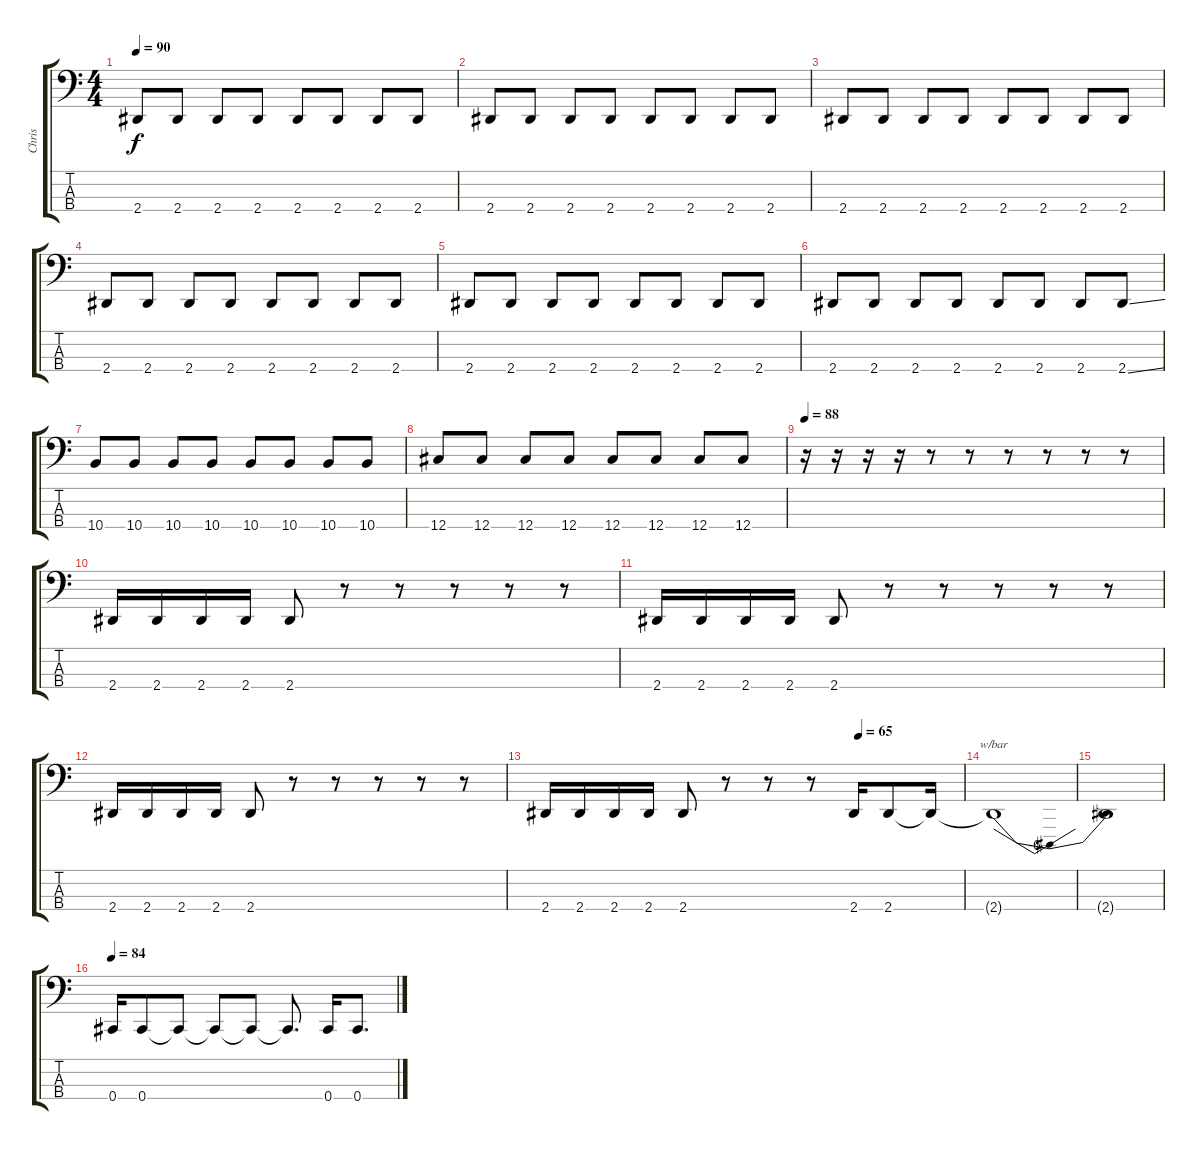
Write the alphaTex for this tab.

\track ("Chris" "Chris") {instrument electricbasspick}
\staff {score tabs}
\tuning (Gb2 Db2 Ab1 Db1) {hide}
\ts (4 4)
\tempo 90
\clef f4
\ks c
2.4.8{dy f} 2.4.8 2.4.8 2.4.8 2.4.8 2.4.8 2.4.8 2.4.8 |
2.4.8 2.4.8 2.4.8 2.4.8 2.4.8 2.4.8 2.4.8 2.4.8 |
2.4.8 2.4.8 2.4.8 2.4.8 2.4.8 2.4.8 2.4.8 2.4.8 |
2.4.8 2.4.8 2.4.8 2.4.8 2.4.8 2.4.8 2.4.8 2.4.8 |
2.4.8 2.4.8 2.4.8 2.4.8 2.4.8 2.4.8 2.4.8 2.4.8 |
2.4.8 2.4.8 2.4.8 2.4.8 2.4.8 2.4.8 2.4.8 2.4{ss}.8 |
10.4.8 10.4.8 10.4.8 10.4.8 10.4.8 10.4.8 10.4.8 10.4.8 |
12.4.8 12.4.8 12.4.8 12.4.8 12.4.8 12.4.8 12.4.8 12.4.8 |
\tempo 88
r.16 r.16 r.16 r.16 r.8 r.8 r.8 r.8 r.8 r.8 |
2.4.16 2.4.16 2.4.16 2.4.16 2.4.8 r.8 r.8 r.8 r.8 r.8 |
2.4.16 2.4.16 2.4.16 2.4.16 2.4.8 r.8 r.8 r.8 r.8 r.8 |
2.4.16 2.4.16 2.4.16 2.4.16 2.4.8 r.8 r.8 r.8 r.8 r.8 |
\tempo (65 0.75)
2.4.16 2.4.16 2.4.16 2.4.16 2.4.8 r.8 r.8 r.8 2.4.16 2.4.8 2.4{t}.16 |
2.4{t}.1{tbe (dip default 0 0 30 -24 60 0)} |
2.4{t}.1 |
\tempo 84
0.4.16 0.4.8 0.4{t}.8 0.4{t}.8 0.4{t}.8 0.4{t}.8{d} 0.4.16 0.4.8{d}
